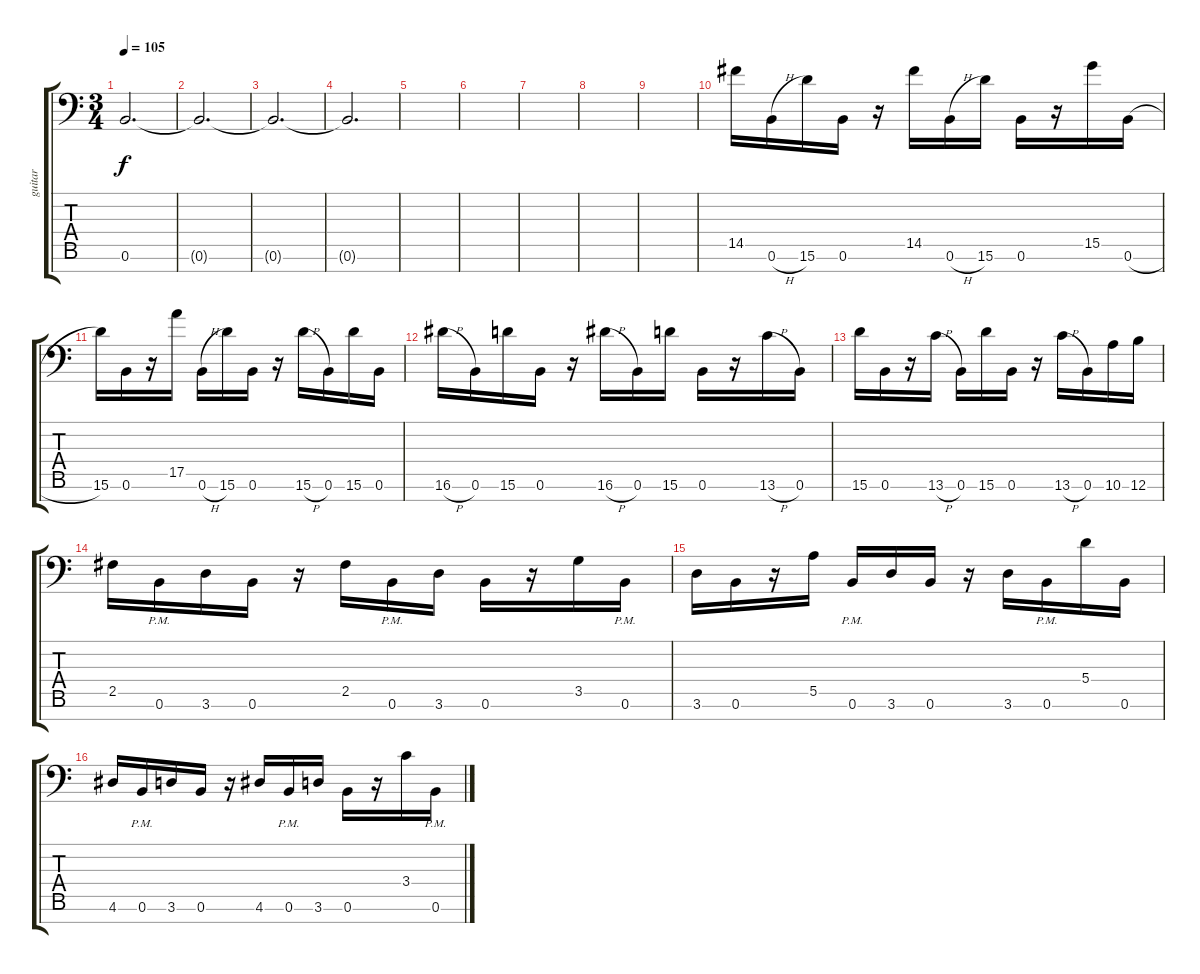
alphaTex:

\track ("guitar" "guitar") {instrument distortionguitar}
\staff {score tabs}
\tuning (B3 Gb3 D3 A2 E2 B1 E1) {hide}
\ts (3 4)
\tempo 105
\clef f4
\ks c
0.6{t}.2{d dy f} |
0.6{t}.2{d} |
0.6{t}.2{d} |
0.6{t}.2{d} |
|
|
|
|
|
14.5.16{volume 16} 0.6{h}.16 15.6.16 0.6.16 r.16 14.5.16 0.6{h}.16 15.6.16 0.6.16 r.16 15.5.16 0.6{h}.16 |
15.6.16 0.6.16 r.16 17.5.16 0.6{h}.16 15.6.16 0.6.16 r.16 15.6{h}.16 0.6.16 15.6.16 0.6.16 |
16.6{h}.16 0.6.16 15.6.16 0.6.16 r.16 16.6{h}.16 0.6.16 15.6.16 0.6.16 r.16 13.6{h}.16 0.6.16 |
15.6.16 0.6.16 r.16 13.6{h}.16 0.6.16 15.6.16 0.6.16 r.16 13.6{h}.16 0.6.16 10.6.16 12.6.16 |
2.5.16 0.6{pm}.16 3.6.16 0.6.16 r.16 2.5.16 0.6{pm}.16 3.6.16 0.6.16 r.16 3.5.16 0.6{pm}.16 |
3.6.16 0.6.16 r.16 5.5.16 0.6{pm}.16 3.6.16 0.6.16 r.16 3.6.16 0.6{pm}.16 5.4.16 0.6.16 |
4.6.16 0.6{pm}.16 3.6.16 0.6.16 r.16 4.6.16 0.6{pm}.16 3.6.16 0.6.16 r.16 3.4.16 0.6{pm}.16
